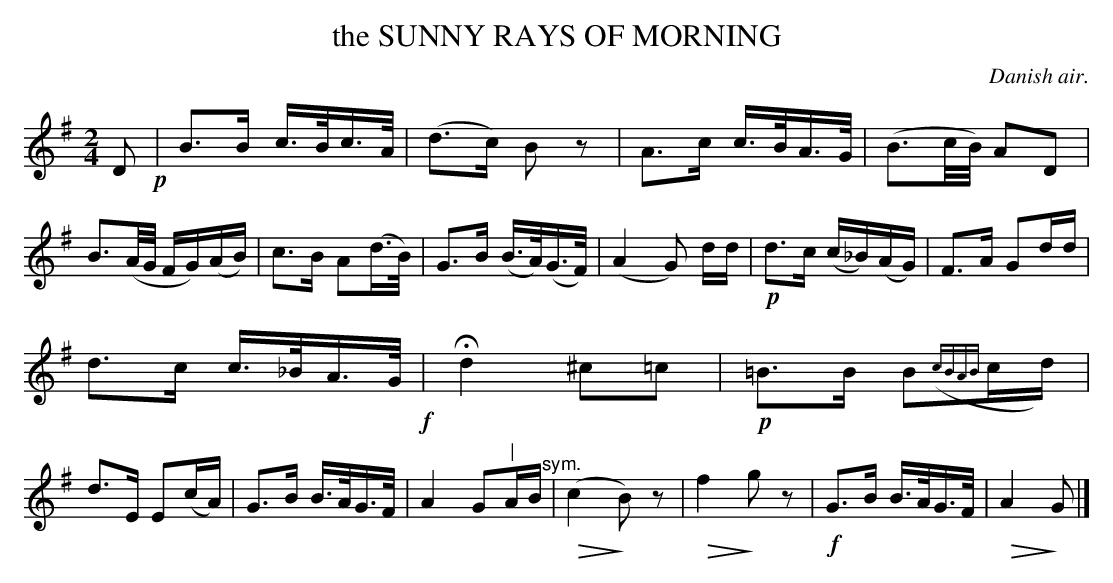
X:1
T: the SUNNY RAYS OF MORNING
O: Danish air.
U: Q=!diminuendo(!
U: q=!diminuendo)!
M: 2/4
L: 1/16
K: G
D2 !p!|\
B3B c>Bc>A | (d3c) B2z2 | A3c c>BA>G | (B3c/B/) A2D2 |\
B3(A/G/ FG)(AB) | c3B A2(d>B) | G3B (B>A)(G>F) | (A4 G2) dd |!p!\
d3c (c_B)(AG) | F3A G2dd |
d3c c>_BA>G !f!| Hd4 ^c2=c2 |!p!\
=B3B B2({cBAB}cd) | d3E E2(cA) | G3B B>AG>F | A4 G2"^|"AB"^sym."|\
Q(c4 qB2)z2 | Qf4 qg2z2 |!f! G3B B>AG>F | QA4 qG2 |]
